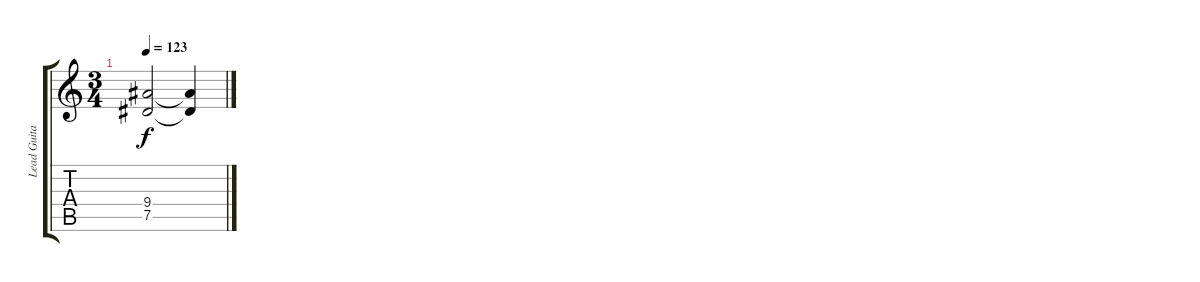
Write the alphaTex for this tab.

\track ("Lead Guitar" "Lead Guita") {instrument overdrivenguitar}
\staff {score tabs}
\tuning (Eb4 Bb3 Gb3 Db3 Ab2 Eb2) {hide}
\ts (3 4)
\tempo 123
\clef g2
\ks c
(9.4{t} 7.5{t}).2{dy f} (9.4{t} 7.5{t}).4
